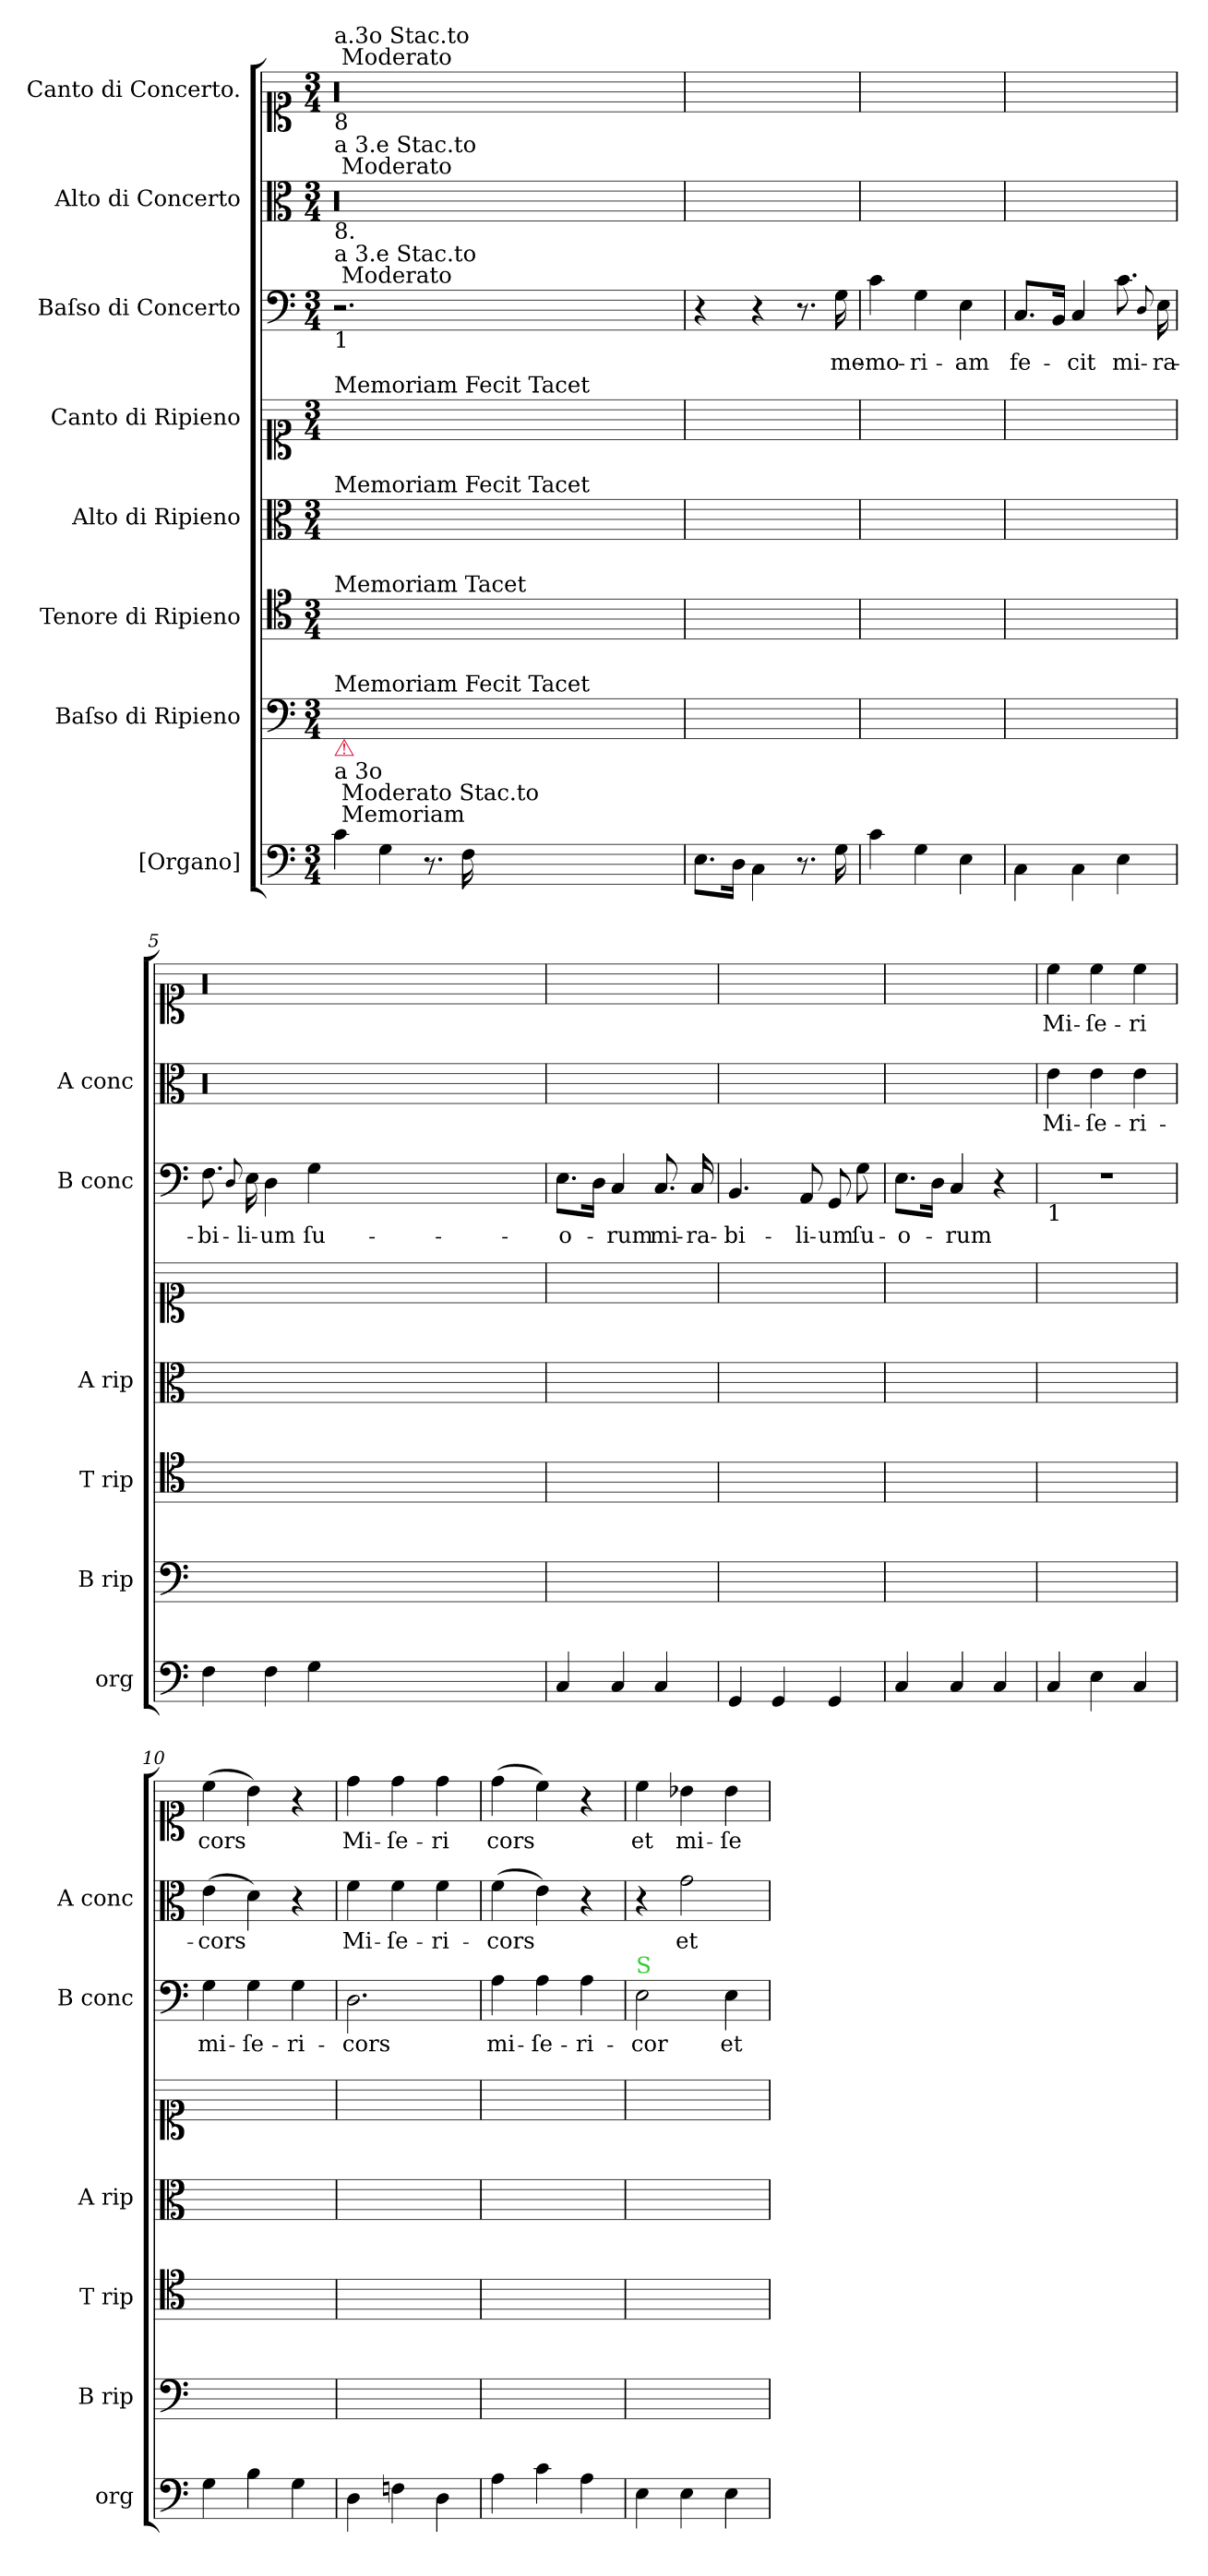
**kern	**kern	**kern	**kern	**kern	**kern	**text	**kern	**text	**kern	**text	**dynam
*part8	*part7	*part6	*part5	*part4	*part3	*part3	*part2	*part2	*part1	*part1	*part1
*staff8	*staff7	*staff6	*staff5	*staff4	*staff3	*staff3	*staff2	*staff2	*staff1	*staff1	*staff1
*I"[Organo]	*I"Baſso di Ripieno	*I"Tenore di Ripieno	*I"Alto di Ripieno	*I"Canto di Ripieno	*I"Baſso di Concerto	*	*I"Alto di Concerto	*	*I"Canto di Concerto.	*	*
*I'org	*I'B rip	*I'T rip	*I'A rip	*	*I'B conc	*	*I'A conc	*	*	*	*
*clefF4	*clefF4	*clefC4	*clefC3	*clefC1	*clefF4	*	*clefC3	*	*clefC1	*	*
*k[]	*k[]	*k[]	*k[]	*k[]	*k[]	*	*k[]	*	*k[]	*	*
*M3/4	*M3/4	*M3/4	*M3/4	*M3/4	*M3/4	*	*M3/4	*	*M3/4	*	*
=1	=1	=1	=1	=1	=1	=1	=1	=1	=1	=1	=1
!	!	!	!	!	!	!	!	!	!LO:TX:a:t=a.3o Stac.to\n Moderato	!	!
!	!	!	!	!	!	!	!	!	!LO:TX:b:t=8	!	!
!	!	!	!	!	!	!	!LO:TX:a:t=a 3.e Stac.to\n Moderato	!	!	!	!
!	!	!	!	!	!	!	!LO:TX:b:t=8.	!	!	!	!
!	!	!	!	!	!LO:TX:a:t=a 3.e Stac.to\n Moderato	!	!	!	!	!	!
!	!	!	!	!	!LO:TX:b:t=1	!	!	!	!	!	!
!	!	!	!	!LO:TX:a:t=Memoriam Fecit Tacet	!	!	!	!	!	!	!
!	!	!	!LO:TX:a:t=Memoriam Fecit Tacet	!	!	!	!	!	!	!	!
!	!	!LO:TX:a:t=Memoriam Tacet	!	!	!	!	!	!	!	!	!
!	!LO:TX:a:t=Memoriam Fecit Tacet	!	!	!	!	!	!	!	!	!	!
!LO:TX:a:t=a 3o \n Moderato Stac.to\n Memoriam	!	!	!	!	!	!	!	!	!	!	!
!LO:TX:a:color=crimson:t=⚠	!	!	!	!	!	!	!	!	!	!	!
!	!	!	!	!	!	!	!LO:N:vis=00	!	!LO:N:vis=00	!	!
4c\	2.ryy	2.ryy	2.ryy	2.ryy	2.r	.	0.r	.	0.r	.	.
4G\	.	.	.	.	.	.	.	.	.	.	.
8.r	.	.	.	.	.	.	.	.	.	.	.
16F\	.	.	.	.	.	.	.	.	.	.	.
0ryy	0ryy	0ryy	0ryy	0ryy	0ryy	.	.	.	.	.	.
4ryy	4ryy	4ryy	4ryy	4ryy	4ryy	.	.	.	.	.	.
=2	=2	=2	=2	=2	=2	=2	=2	=2	=2	=2	=2
8.E\L	2.ryy	2.ryy	2.ryy	2.ryy	4r	.	2.ryy	.	2.ryy	.	.
16D\Jk	.	.	.	.	.	.	.	.	.	.	.
4C\	.	.	.	.	4r	.	.	.	.	.	.
8.r	.	.	.	.	8.r	.	.	.	.	.	.
16G\	.	.	.	.	16G\	me-	.	.	.	.	.
=3	=3	=3	=3	=3	=3	=3	=3	=3	=3	=3	=3
4c\	2.ryy	2.ryy	2.ryy	2.ryy	4c\	-mo-	2.ryy	.	2.ryy	.	.
4G\	.	.	.	.	4G\	-ri-	.	.	.	.	.
4E\	.	.	.	.	4E\	-am	.	.	.	.	.
=4	=4	=4	=4	=4	=4	=4	=4	=4	=4	=4	=4
4C\	2.ryy	2.ryy	2.ryy	2.ryy	8.C/L	fe-	2.ryy	.	2.ryy	.	.
.	.	.	.	.	16BB/Jk	.	.	.	.	.	.
4C\	.	.	.	.	4C/	-cit	.	.	.	.	.
4E\	.	.	.	.	8.c\	mi-	.	.	.	.	.
.	.	.	.	.	8qqD/	.	.	.	.	.	.
.	.	.	.	.	16E\	-ra-	.	.	.	.	.
=5	=5	=5	=5	=5	=5	=5	=5	=5	=5	=5	=5
!	!	!	!	!	!	!	!LO:N:vis=00	!	!LO:N:vis=00	!	!
4F\	2.ryy	2.ryy	2.ryy	2.ryy	8.F\	-bi-	0.r	.	0.r	.	.
.	.	.	.	.	8qqD/	.	.	.	.	.	.
.	.	.	.	.	16E\	-li-	.	.	.	.	.
4F\	.	.	.	.	4D\	-um	.	.	.	.	.
4G\	.	.	.	.	4G\	ſu-	.	.	.	.	.
0ryy	0ryy	0ryy	0ryy	0ryy	0ryy	.	.	.	.	.	.
4ryy	4ryy	4ryy	4ryy	4ryy	4ryy	.	.	.	.	.	.
=6	=6	=6	=6	=6	=6	=6	=6	=6	=6	=6	=6
4C/	2.ryy	2.ryy	2.ryy	2.ryy	8.E\L	-o-	2.ryy	.	2.ryy	.	.
.	.	.	.	.	16D\Jk	.	.	.	.	.	.
4C/	.	.	.	.	4C/	-rum	.	.	.	.	.
4C/	.	.	.	.	8.C/	mi-	.	.	.	.	.
.	.	.	.	.	16C/	-ra-	.	.	.	.	.
=7	=7	=7	=7	=7	=7	=7	=7	=7	=7	=7	=7
4GG/	2.ryy	2.ryy	2.ryy	2.ryy	4.BB/	-bi-	2.ryy	.	2.ryy	.	.
4GG/	.	.	.	.	.	.	.	.	.	.	.
.	.	.	.	.	8AA/	-li-	.	.	.	.	.
4GG/	.	.	.	.	8GG/	-um	.	.	.	.	.
.	.	.	.	.	8G\	ſu-	.	.	.	.	.
=8	=8	=8	=8	=8	=8	=8	=8	=8	=8	=8	=8
4C/	2.ryy	2.ryy	2.ryy	2.ryy	8.E\L	-o-	2.ryy	.	2.ryy	.	.
.	.	.	.	.	16D\Jk	.	.	.	.	.	.
4C/	.	.	.	.	4C/	-rum	.	.	.	.	.
4C/	.	.	.	.	4r	.	.	.	.	.	.
=9	=9	=9	=9	=9	=9	=9	=9	=9	=9	=9	=9
!	!	!	!	!	!LO:TX:b:t=1	!	!	!	!	!	!
!	!	!	!	!	!	!	!	!	!	!	!LO:DY:a
4C/	2.ryy	2.ryy	2.ryy	2.ryy	2.r	.	4e\	Mi-	4cc\	Mi-	po
4E\	.	.	.	.	.	.	4e\	-ſe-	4cc\	-ſe-	.
4C/	.	.	.	.	.	.	4e\	-ri-	4cc\	-ri	.
=10	=10	=10	=10	=10	=10	=10	=10	=10	=10	=10	=10
4G\	2.ryy	2.ryy	2.ryy	2.ryy	4G\	mi-	(4e\	-cors	(4cc\	cors	.
4B\	.	.	.	.	4G\	-ſe-	4d\)	.	4b\)	.	.
4G\	.	.	.	.	4G\	-ri-	4r	.	4r	.	.
=11	=11	=11	=11	=11	=11	=11	=11	=11	=11	=11	=11
4D\	2.ryy	2.ryy	2.ryy	2.ryy	2.D\	-cors	4f\	Mi-	4dd\	Mi-	.
4Fn\	.	.	.	.	.	.	4f\	-ſe-	4dd\	-ſe-	.
4D\	.	.	.	.	.	.	4f\	-ri-	4dd\	-ri	.
=12	=12	=12	=12	=12	=12	=12	=12	=12	=12	=12	=12
4A\	2.ryy	2.ryy	2.ryy	2.ryy	4A\	mi-	(4f\	-cors	(4dd\	cors	.
4c\	.	.	.	.	4A\	-ſe-	4e\)	.	4cc\)	.	.
4A\	.	.	.	.	4A\	-ri-	4r	.	4r	.	.
=13	=13	=13	=13	=13	=13	=13	=13	=13	=13	=13	=13
!	!	!	!	!	!LO:TX:a:color=limegreen:t=S	!	!	!	!	!	!
4E\	2.ryy	2.ryy	2.ryy	2.ryy	2E\	-cor	4r	.	4cc\	et	.
4E\	.	.	.	.	.	.	2g\	et	4b-X\	mi-	.
4E\	.	.	.	.	4E\	et	.	.	4b-\	-ſe-	.
=	=	=	=	=	=	=	=	=	=	=	=
*-	*-	*-	*-	*-	*-	*-	*-	*-	*-	*-	*-
